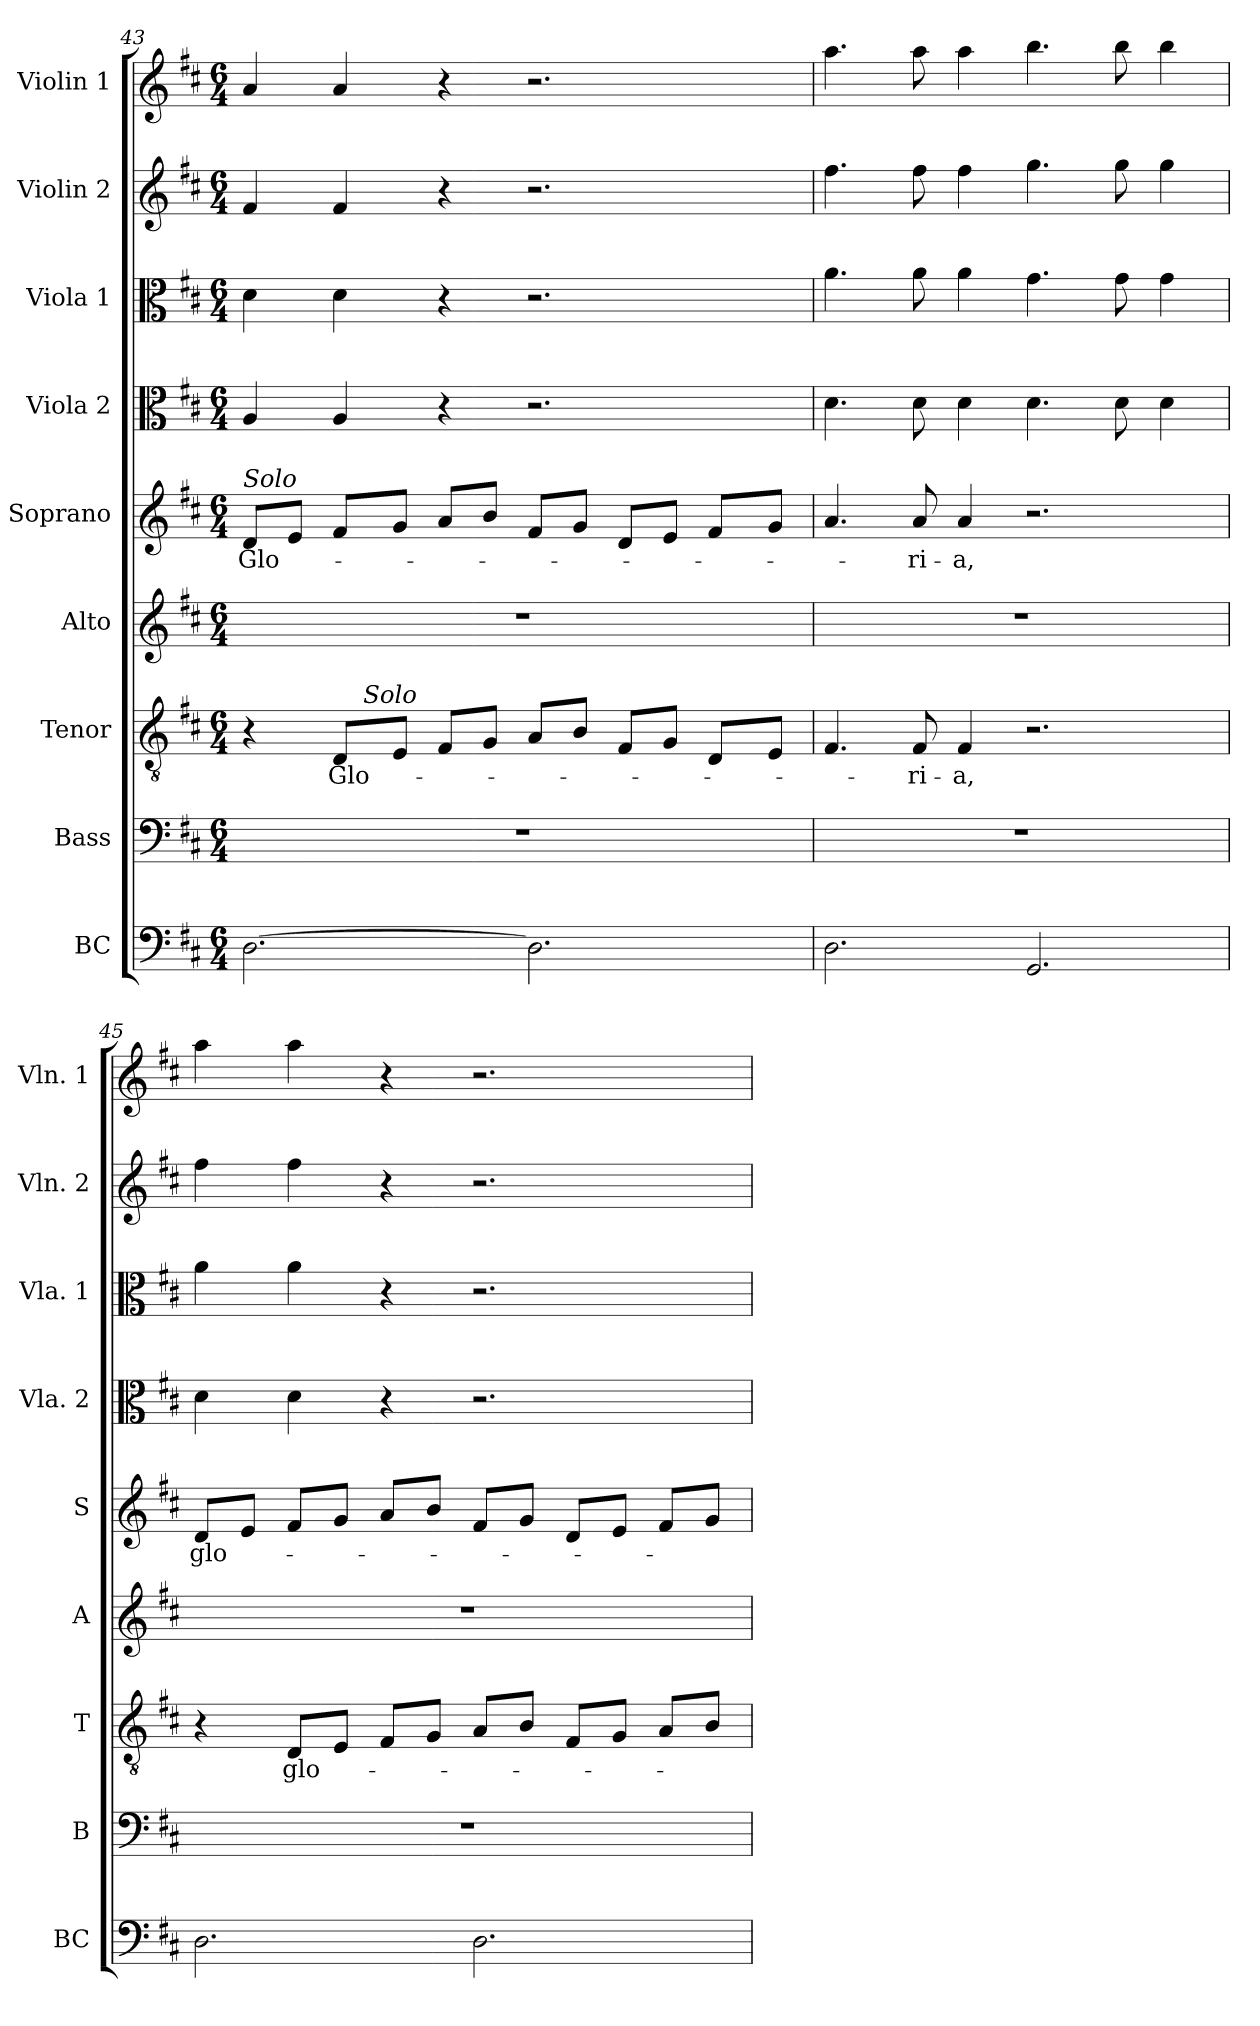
**kern	**kern	**kern	**text	**kern	**kern	**text	**kern	**kern	**kern	**kern
*part9	*part8	*part7	*part7	*part6	*part5	*part5	*part4	*part3	*part2	*part1
*staff9	*staff8	*staff7	*staff7	*staff6	*staff5	*staff5	*staff4	*staff3	*staff2	*staff1
*I"BC	*I"Bass	*I"Tenor	*	*I"Alto	*I"Soprano	*	*I"Viola 2	*I"Viola 1	*I"Violin 2	*I"Violin 1
*I'BC	*I'B	*I'T	*	*I'A	*I'S	*	*I'Vla. 2	*I'Vla. 1	*I'Vln. 2	*I'Vln. 1
*clefF4	*clefF4	*clefGv2	*	*clefG2	*clefG2	*	*clefC3	*clefC3	*clefG2	*clefG2
*k[f#c#]	*k[f#c#]	*k[f#c#]	*	*k[f#c#]	*k[f#c#]	*	*k[f#c#]	*k[f#c#]	*k[f#c#]	*k[f#c#]
*D:	*D:	*D:	*	*D:	*D:	*	*D:	*D:	*D:	*D:
*M6/4	*M6/4	*M6/4	*	*M6/4	*M6/4	*	*M6/4	*M6/4	*M6/4	*M6/4
=43	=43	=43	=43	=43	=43	=43	=43	=43	=43	=43
!	!	!	!	!	!LO:TX:a:i:t=Solo	!	!	!	!	!
!	!	!	!	!	!	!LO:LY:b	!	!	!	!
*	*	*^	*	*	*	*	*	*	*	*
[2.D\	1.r	4r	4ryy	.	1.r	8d/L	Glo-	4A/	4d\	4f#/	4a/
.	.	.	.	.	.	8e/J	.	.	.	.	.
!	!	!	!	!LO:LY:b	!	!	!	!	!	!	!
.	.	8D/L	16ryy	Glo-	.	8f#/L	.	4A/	4d\	4f#/	4a/
!	!	!	!LO:TX:a:i:t=Solo	!	!	!	!	!	!	!	!
.	.	.	1ryy	.	.	.	.	.	.	.	.
.	.	8E/J	.	.	.	8g/J	.	.	.	.	.
.	.	8F#/L	.	.	.	8a/L	.	4r	4r	4r	4r
.	.	8G/J	.	.	.	8b/J	.	.	.	.	.
2.D\]	.	8A/L	.	.	.	8f#/L	.	2.r	2.r	2.r	2.r
.	.	8B/J	.	.	.	8g/J	.	.	.	.	.
.	.	8F#/L	.	.	.	8d/L	.	.	.	.	.
.	.	8G/J	.	.	.	8e/J	.	.	.	.	.
.	.	8D/L	.	.	.	8f#/L	.	.	.	.	.
.	.	.	8.ryy	.	.	.	.	.	.	.	.
.	.	8E/J	.	.	.	8g/J	.	.	.	.	.
*	*	*v	*v	*	*	*	*	*	*	*	*
=44	=44	=44	=44	=44	=44	=44	=44	=44	=44	=44
2.D\	1.r	4.F#/	.	1.r	4.a/	.	4.d\	4.a\	4.ff#\	4.aa\
!	!	!	!LO:LY:b	!	!	!LO:LY:b	!	!	!	!
.	.	8F#/	-ri-	.	8a/	-ri-	8d\	8a\	8ff#\	8aa\
!	!	!	!LO:LY:b	!	!	!LO:LY:b	!	!	!	!
.	.	4F#/	-a,	.	4a/	-a,	4d\	4a\	4ff#\	4aa\
2.GG/	.	2.r	.	.	2.r	.	4.d\	4.g\	4.gg\	4.bb\
.	.	.	.	.	.	.	8d\	8g\	8gg\	8bb\
.	.	.	.	.	.	.	4d\	4g\	4gg\	4bb\
=45	=45	=45	=45	=45	=45	=45	=45	=45	=45	=45
!	!	!	!	!	!	!LO:LY:b	!	!	!	!
2.D\	1.r	4r	.	1.r	8d/L	glo-	4d\	4a\	4ff#\	4aa\
.	.	.	.	.	8e/J	.	.	.	.	.
!	!	!	!LO:LY:b	!	!	!	!	!	!	!
.	.	8D/L	glo-	.	8f#/L	.	4d\	4a\	4ff#\	4aa\
.	.	8E/J	.	.	8g/J	.	.	.	.	.
.	.	8F#/L	.	.	8a/L	.	4r	4r	4r	4r
.	.	8G/J	.	.	8b/J	.	.	.	.	.
2.D\	.	8A/L	.	.	8f#/L	.	2.r	2.r	2.r	2.r
.	.	8B/J	.	.	8g/J	.	.	.	.	.
.	.	8F#/L	.	.	8d/L	.	.	.	.	.
.	.	8G/J	.	.	8e/J	.	.	.	.	.
.	.	8A/L	.	.	8f#/L	.	.	.	.	.
.	.	8B/J	.	.	8g/J	.	.	.	.	.
=	=	=	=	=	=	=	=	=	=	=
*-	*-	*-	*-	*-	*-	*-	*-	*-	*-	*-
